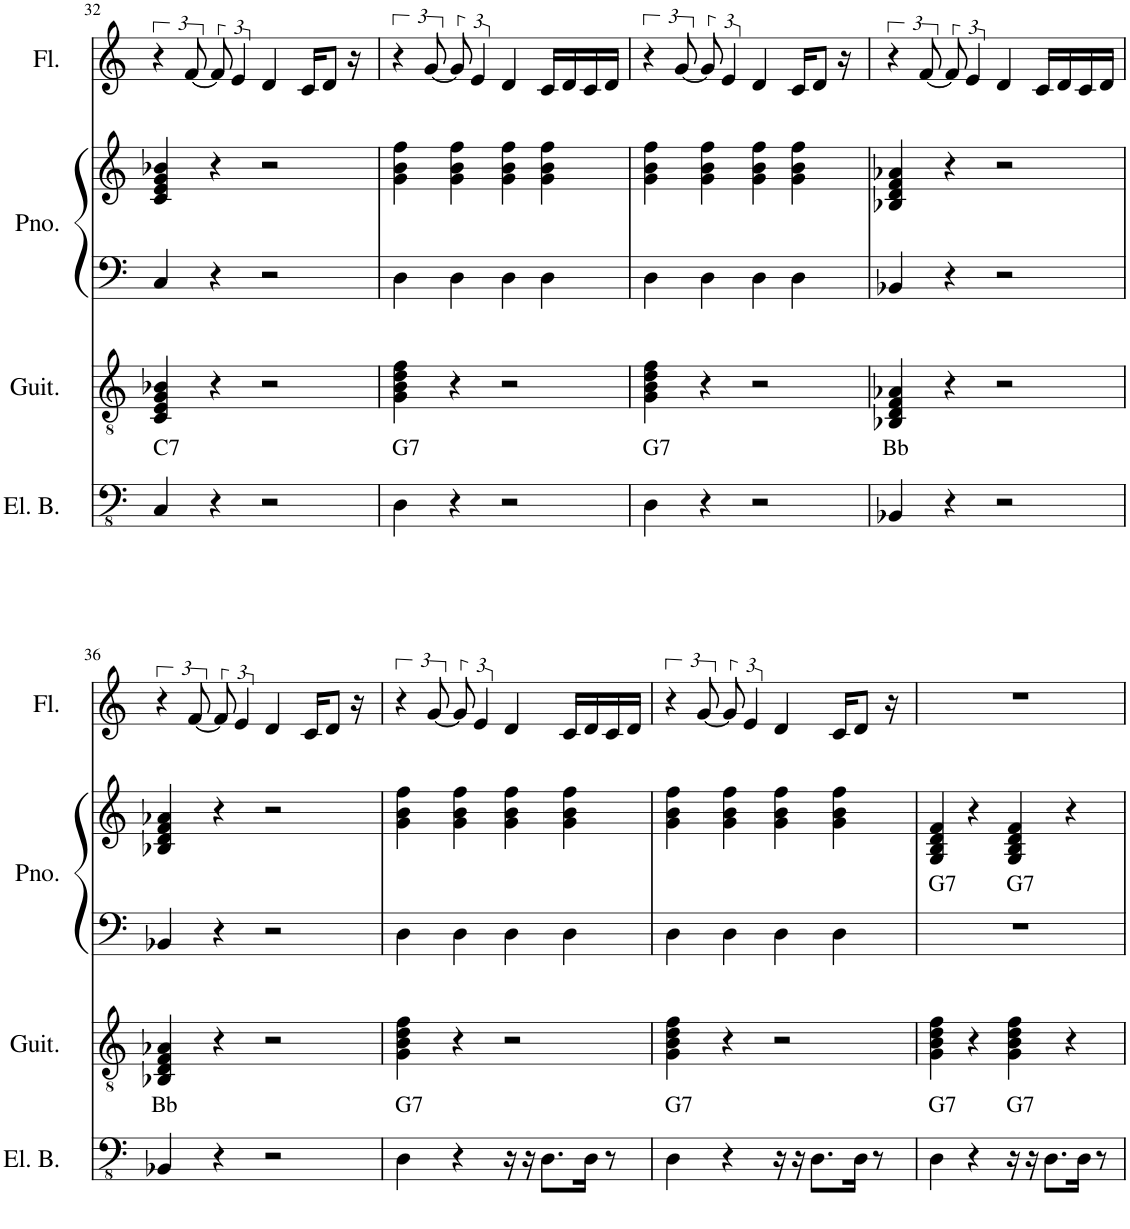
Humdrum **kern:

**kern	**kern	**text	**kern	**kern	**text	**kern
*part4	*part3	*part3	*part2	*part2	*part2	*part1
*staff5	*staff4	*staff4	*staff3	*staff2	*staff2	*staff1
*I"Electric Bass	*I"Guitar	*	*I"Piano	*	*	*I"Flute
*I'El. B.	*I'Guit.	*	*I'Pno.	*	*	*I'Fl.
!!LO:PB:g=z
*clefFv4	*clefGv2	*	*clefF4	*clefG2	*	*clefG2
*k[]	*k[]	*	*k[]	*k[]	*	*k[]
*M4/4	*M4/4	*	*M4/4	*M4/4	*	*M4/4
=32	=32	=32	=32	=32	=32	=32
!	!	!LO:LY:b	!	!	!	!
4CC/	4C/ 4E/ 4G/ 4B-X/	C7	4C/	4c/ 4e/ 4g/ 4b-X/	.	6r
.	.	.	.	.	.	[12f/
4r	4r	.	4r	4r	.	12f/]
.	.	.	.	.	.	6e/
2r	2r	.	2r	2r	.	4d/
.	.	.	.	.	.	16c/KL
.	.	.	.	.	.	8d/J
.	.	.	.	.	.	16r
=33	=33	=33	=33	=33	=33	=33
!	!	!LO:LY:b	!	!	!	!
4DD\	4G\ 4B\ 4d\ 4f\	G7	4D\	4g\ 4b\ 4ff\	.	6r
.	.	.	.	.	.	[12g/
4r	4r	.	4D\	4g\ 4b\ 4ff\	.	12g/]
.	.	.	.	.	.	6e/
2r	2r	.	4D\	4g\ 4b\ 4ff\	.	4d/
.	.	.	4D\	4g\ 4b\ 4ff\	.	16c/LL
.	.	.	.	.	.	16d/
.	.	.	.	.	.	16c/
.	.	.	.	.	.	16d/JJ
=34	=34	=34	=34	=34	=34	=34
!	!	!LO:LY:b	!	!	!	!
4DD\	4G\ 4B\ 4d\ 4f\	G7	4D\	4g\ 4b\ 4ff\	.	6r
.	.	.	.	.	.	[12g/
4r	4r	.	4D\	4g\ 4b\ 4ff\	.	12g/]
.	.	.	.	.	.	6e/
2r	2r	.	4D\	4g\ 4b\ 4ff\	.	4d/
.	.	.	4D\	4g\ 4b\ 4ff\	.	16c/KL
.	.	.	.	.	.	8d/J
.	.	.	.	.	.	16r
=35	=35	=35	=35	=35	=35	=35
!	!	!LO:LY:b	!	!	!	!
4BBB-X/	4BB-X/ 4D/ 4F/ 4A-X/	Bb	4BB-X/	4B-X/ 4d/ 4f/ 4a-X/	.	6r
.	.	.	.	.	.	[12f/
4r	4r	.	4r	4r	.	12f/]
.	.	.	.	.	.	6e/
2r	2r	.	2r	2r	.	4d/
.	.	.	.	.	.	16c/LL
.	.	.	.	.	.	16d/
.	.	.	.	.	.	16c/
.	.	.	.	.	.	16d/JJ
!!LO:LB:g=z
=36	=36	=36	=36	=36	=36	=36
!	!	!LO:LY:b	!	!	!	!
4BBB-X/	4BB-X/ 4D/ 4F/ 4A-X/	Bb	4BB-X/	4B-X/ 4d/ 4f/ 4a-X/	.	6r
.	.	.	.	.	.	[12f/
4r	4r	.	4r	4r	.	12f/]
.	.	.	.	.	.	6e/
2r	2r	.	2r	2r	.	4d/
.	.	.	.	.	.	16c/KL
.	.	.	.	.	.	8d/J
.	.	.	.	.	.	16r
=37	=37	=37	=37	=37	=37	=37
!	!	!LO:LY:b	!	!	!	!
4DD\	4G\ 4B\ 4d\ 4f\	G7	4D\	4g\ 4b\ 4ff\	.	6r
.	.	.	.	.	.	[12g/
4r	4r	.	4D\	4g\ 4b\ 4ff\	.	12g/]
.	.	.	.	.	.	6e/
16r	2r	.	4D\	4g\ 4b\ 4ff\	.	4d/
16r	.	.	.	.	.	.
8.DD\L	.	.	.	.	.	.
.	.	.	4D\	4g\ 4b\ 4ff\	.	16c/LL
16DD\Jk	.	.	.	.	.	16d/
8r	.	.	.	.	.	16c/
.	.	.	.	.	.	16d/JJ
=38	=38	=38	=38	=38	=38	=38
!	!	!LO:LY:b	!	!	!	!
4DD\	4G\ 4B\ 4d\ 4f\	G7	4D\	4g\ 4b\ 4ff\	.	6r
.	.	.	.	.	.	[12g/
4r	4r	.	4D\	4g\ 4b\ 4ff\	.	12g/]
.	.	.	.	.	.	6e/
16r	2r	.	4D\	4g\ 4b\ 4ff\	.	4d/
16r	.	.	.	.	.	.
8.DD\L	.	.	.	.	.	.
.	.	.	4D\	4g\ 4b\ 4ff\	.	16c/KL
16DD\Jk	.	.	.	.	.	8d/J
8r	.	.	.	.	.	.
.	.	.	.	.	.	16r
=39	=39	=39	=39	=39	=39	=39
!	!	!LO:LY:b	!	!	!LO:LY:b	!
4DD\	4G\ 4B\ 4d\ 4f\	G7	1r	4G/ 4B/ 4d/ 4f/	G7	1r
4r	4r	.	.	4r	.	.
!	!	!LO:LY:b	!	!	!LO:LY:b	!
16r	4G\ 4B\ 4d\ 4f\	G7	.	4G/ 4B/ 4d/ 4f/	G7	.
16r	.	.	.	.	.	.
8.DD\L	.	.	.	.	.	.
.	4r	.	.	4r	.	.
16DD\Jk	.	.	.	.	.	.
8r	.	.	.	.	.	.
=	=	=	=	=	=	=
*-	*-	*-	*-	*-	*-	*-
